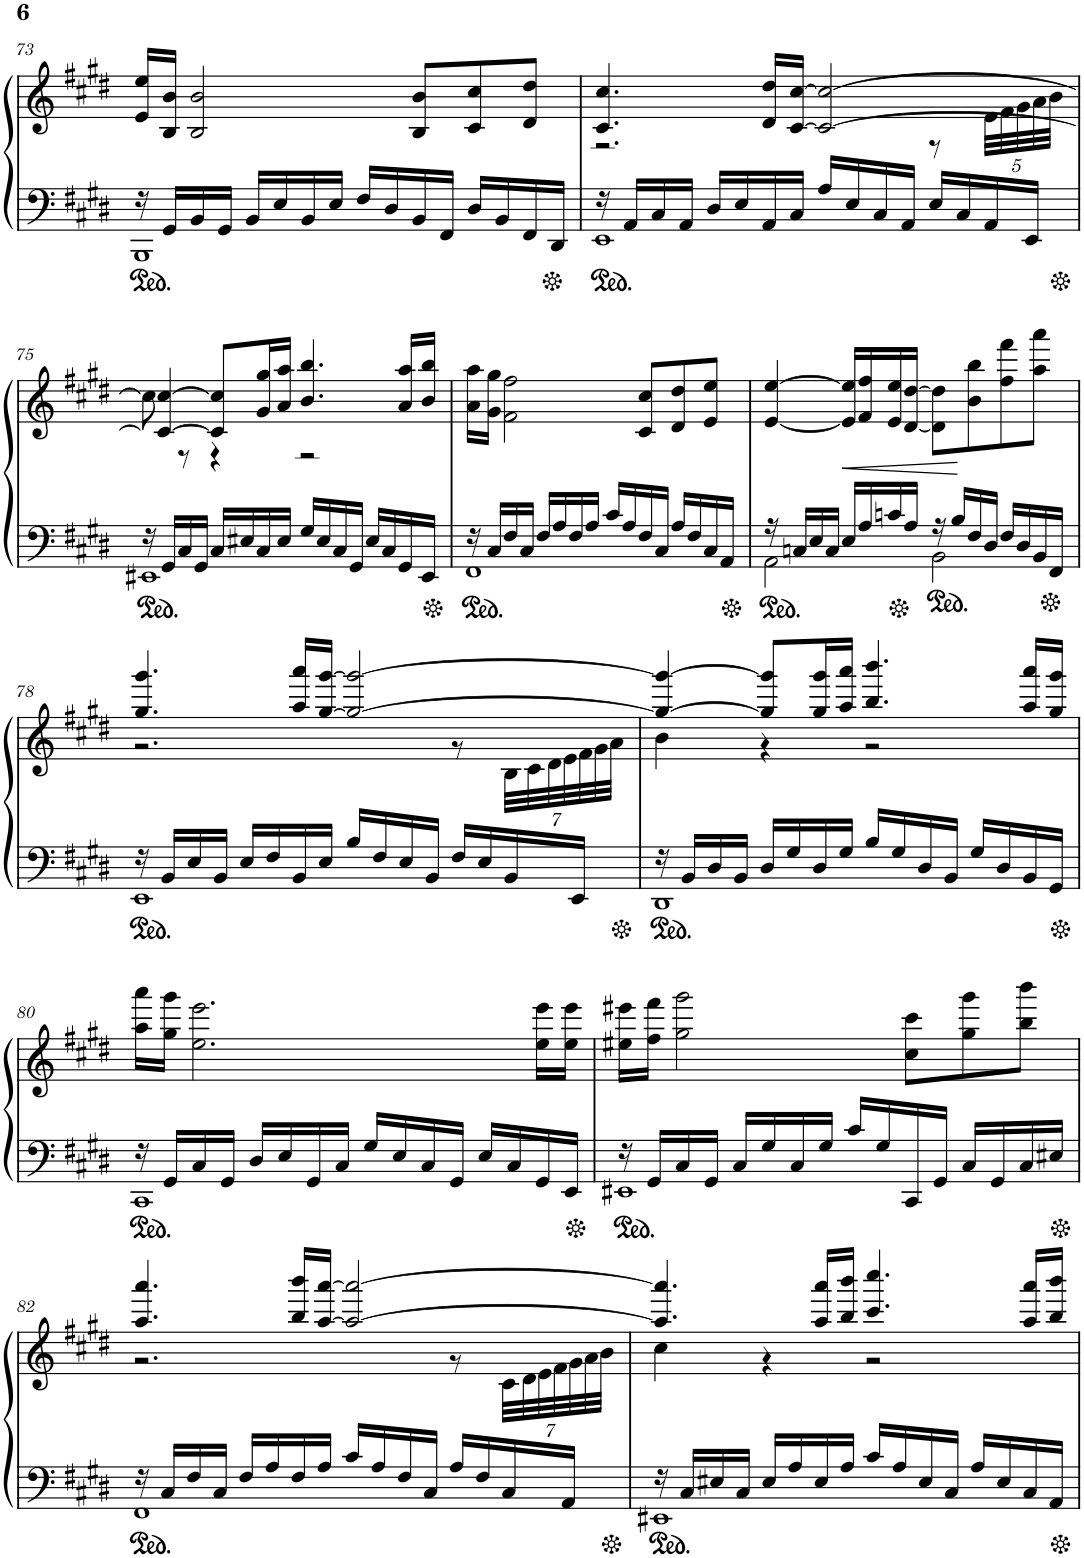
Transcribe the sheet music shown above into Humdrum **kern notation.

**kern	**kern	**dynam
*part1	*part1	*part1
*staff2	*staff1	*staff1/2
*I"Piano	*	*
*I'Pno.	*	*
!!LO:PB:g=z
*clefF4	*clefG2	*
*k[f#c#g#d#]	*k[f#c#g#d#]	*
*M4/4	*M4/4	*
=73	=73	=73
*^	*	*
16r	1BBB	16e/ 16ee/LL	.
16GG#/LL	.	16B/ 16b/JJ	.
16BB/	.	2B/ 2b/	.
16GG#/JJ	.	.	.
16BB/LL	.	.	.
16E/	.	.	.
16BB/	.	.	.
16E/JJ	.	.	.
16F#/LL	.	.	.
16D#/	.	.	.
16BB/	.	8B/ 8b/L	.
16FF#/JJ	.	.	.
16D#/LL	.	8c#/ 8cc#/	.
16BB/	.	.	.
16FF#/	.	8d#/ 8dd#/J	.
16DD#/JJ	.	.	.
=74	=74	=74	=74
*	*	*^	*
16r	1EE	4.c#/ 4.cc#/	2.r	.
16AA/LL	.	.	.	.
16C#/	.	.	.	.
16AA/JJ	.	.	.	.
16D#/LL	.	.	.	.
16E/	.	.	.	.
16AA/	.	16d#/ 16dd#/LL	.	.
16C#/JJ	.	[16c#/ [16cc#/JJ	.	.
16A/LL	.	2c#/_ 2cc#/_	.	.
16E/	.	.	.	.
16C#/	.	.	.	.
16AA/JJ	.	.	.	.
16E/LL	.	.	8r	.
16C#/	.	.	.	.
*	*	*	*Xbrackettup	*
16AA/	.	.	40e\LLL	.
.	.	.	40f#\	.
.	.	.	40g#\	.
16EE/JJ	.	.	.	.
.	.	.	40a\	.
.	.	.	40b\JJJ	.
!!LO:LB:g=z	!!
=75	=75	=75	=75	=75
16r	1EE#X	4c#/_ 4cc#/_	8cc#\	.
16GG#/LL	.	.	.	.
16C#/	.	.	8r	.
16GG#/JJ	.	.	.	.
16C#/LL	.	8c#/] 8cc#/]L	4r	.
16E#X/	.	.	.	.
16C#/	.	16g#/ 16gg#/L	.	.
16E#/JJ	.	16a/ 16aa/JJ	.	.
16G#/LL	.	4.b/ 4.bb/	2r	.
16E#/	.	.	.	.
16C#/	.	.	.	.
16GG#/JJ	.	.	.	.
16E#/LL	.	.	.	.
16C#/	.	.	.	.
16GG#/	.	16a/ 16aa/LL	.	.
16EE#/JJ	.	16b/ 16bb/JJ	.	.
*	*	*v	*v	*
=76	=76	=76	=76
16r	1FF#	16a\ 16aa\LL	.
16C#/LL	.	16g#\ 16gg#\JJ	.
16F#/	.	2f#\ 2ff#\	.
16C#/JJ	.	.	.
16F#/LL	.	.	.
16A/	.	.	.
16F#/	.	.	.
16A/JJ	.	.	.
16c#/LL	.	.	.
16A/	.	.	.
16F#/	.	8c#/ 8cc#/L	.
16C#/JJ	.	.	.
16A/LL	.	8d#/ 8dd#/	.
16F#/	.	.	.
16C#/	.	8e/ 8ee/J	.
16AA/JJ	.	.	.
=77	=77	=77	=77
16r	2AA\	[4e/ [4ee/	.
16Cn/LL	.	.	.
16E/	.	.	.
16C/JJ	.	.	.
!	!	!	!LO:HP:b
16E/LL	.	16e/] 16ee/]LL	<
16A/	.	16f#/ 16ff#/	.
16cn/	.	16e/ 16ee/	.
16A/JJ	.	[16d#/ [16dd#/JJ	.
16r	2BB\	8d#\] 8dd#\]L	.
16B/LL	.	.	.
16F#/	.	8b\ 8bb\	[
16D#/JJ	.	.	.
16F#/LL	.	8ff#\ 8fff#\	.
16D#/	.	.	.
16BB/	.	8aa\ 8aaa\J	.
16FF#/JJ	.	.	.
!!LO:LB:g=z
=78	=78	=78	=78
*	*	*^	*
16r	1EE	4.gg#/ 4.ggg#/	2.r	.
16BB/LL	.	.	.	.
16E/	.	.	.	.
16BB/JJ	.	.	.	.
16E/LL	.	.	.	.
16F#/	.	.	.	.
16BB/	.	16aa/ 16aaa/LL	.	.
16E/JJ	.	[16gg#/ [16ggg#/JJ	.	.
16B/LL	.	2gg#/_ 2ggg#/_	.	.
16F#/	.	.	.	.
16E/	.	.	.	.
16BB/JJ	.	.	.	.
16F#/LL	.	.	8r	.
16E/	.	.	.	.
16BB/	.	.	56B\LLL	.
.	.	.	56c#\	.
.	.	.	56d#\	.
.	.	.	56e\	.
16EE/JJ	.	.	.	.
.	.	.	56f#\	.
.	.	.	56g#\	.
.	.	.	56a\JJJ	.
=79	=79	=79	=79	=79
16r	1DD#	4gg#/_ 4ggg#/_	4b\	.
16BB/LL	.	.	.	.
16D#/	.	.	.	.
16BB/JJ	.	.	.	.
16D#/LL	.	8gg#/] 8ggg#/]L	4r	.
16G#/	.	.	.	.
16D#/	.	16gg#/ 16ggg#/L	.	.
16G#/JJ	.	16aa/ 16aaa/JJ	.	.
16B/LL	.	4.bb/ 4.bbb/	2r	.
16G#/	.	.	.	.
16D#/	.	.	.	.
16BB/JJ	.	.	.	.
16G#/LL	.	.	.	.
16D#/	.	.	.	.
16BB/	.	16aa/ 16aaa/LL	.	.
16GG#/JJ	.	16gg#/ 16ggg#/JJ	.	.
*	*	*v	*v	*
!!LO:LB:g=z
=80	=80	=80	=80
16r	1CC#	16aa\ 16aaa\LL	.
16GG#/LL	.	16gg#\ 16ggg#\JJ	.
16C#/	.	2.ee\ 2.eee\	.
16GG#/JJ	.	.	.
16D#/LL	.	.	.
16E/	.	.	.
16GG#/	.	.	.
16C#/JJ	.	.	.
16G#/LL	.	.	.
16E/	.	.	.
16C#/	.	.	.
16GG#/JJ	.	.	.
16E/LL	.	.	.
16C#/	.	.	.
16GG#/	.	16ee\ 16eee\LL	.
16EE/JJ	.	16ee\ 16eee\JJ	.
=81	=81	=81	=81
16r	1EE#X	16ee#X\ 16eee#X\LL	.
16GG#/LL	.	16ff#\ 16fff#\JJ	.
16C#/	.	2gg#\ 2ggg#\	.
16GG#/JJ	.	.	.
16C#/LL	.	.	.
16G#/	.	.	.
16C#/	.	.	.
16G#/JJ	.	.	.
16c#/LL	.	.	.
16G#/	.	.	.
16CC#/	.	8cc#\ 8ccc#\L	.
16GG#/JJ	.	.	.
16C#/LL	.	8gg#\ 8ggg#\	.
16GG#/	.	.	.
16C#/	.	8bb\ 8bbb\J	.
16E#X/JJ	.	.	.
!!LO:LB:g=z
=82	=82	=82	=82
*	*	*^	*
16r	1FF#	4.aa/ 4.aaa/	2.r	.
16C#/LL	.	.	.	.
16F#/	.	.	.	.
16C#/JJ	.	.	.	.
16F#/LL	.	.	.	.
16A/	.	.	.	.
16F#/	.	16bb/ 16bbb/LL	.	.
16A/JJ	.	[16aa/ [16aaa/JJ	.	.
16c#/LL	.	2aa/_ 2aaa/_	.	.
16A/	.	.	.	.
16F#/	.	.	.	.
16C#/JJ	.	.	.	.
16A/LL	.	.	8r	.
16F#/	.	.	.	.
16C#/	.	.	56c#\LLL	.
.	.	.	56d#\	.
.	.	.	56e\	.
.	.	.	56f#\	.
16AA/JJ	.	.	.	.
.	.	.	56g#\	.
.	.	.	56a\	.
.	.	.	56b\JJJ	.
=83	=83	=83	=83	=83
16r	1EE#X	4.aa/] 4.aaa/]	4cc#\	.
16C#/LL	.	.	.	.
16E#X/	.	.	.	.
16C#/JJ	.	.	.	.
16E#/LL	.	.	4r	.
16A/	.	.	.	.
16E#/	.	16aa/ 16aaa/LL	.	.
16A/JJ	.	16bb/ 16bbb/JJ	.	.
16c#/LL	.	4.ccc#/ 4.cccc#/	2r	.
16A/	.	.	.	.
16E#/	.	.	.	.
16C#/JJ	.	.	.	.
16A/LL	.	.	.	.
16E#/	.	.	.	.
16C#/	.	16aa/ 16aaa/LL	.	.
16AA/JJ	.	16bb/ 16bbb/JJ	.	.
*v	*v	*	*	*
*	*v	*v	*
=	=	=
*-	*-	*-
